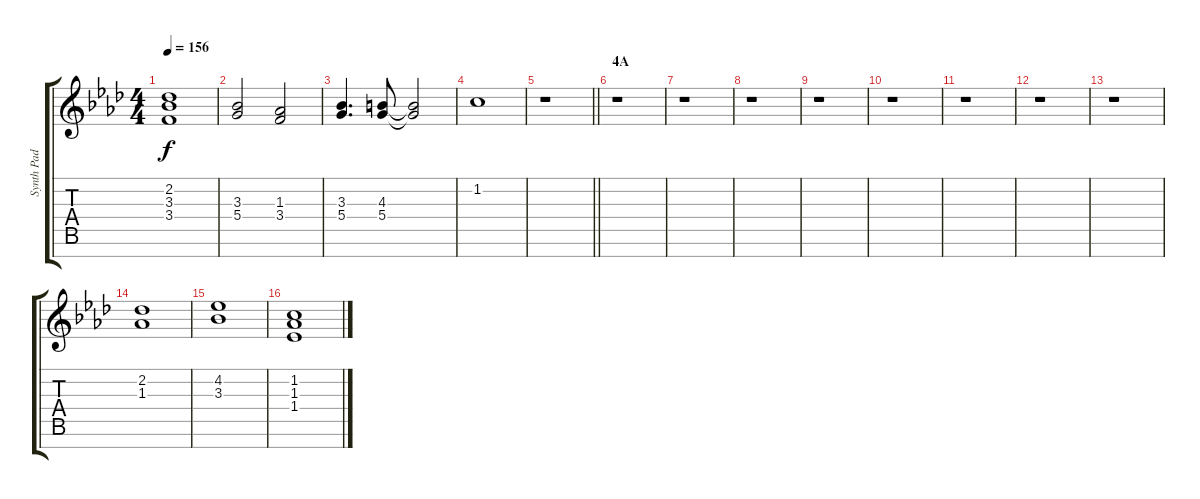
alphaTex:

\track ("Synth Pad I" "Synth Pad ") {instrument lead2sawtooth}
\staff {score tabs}
\tuning (E5 B4 G4 D4 A3 E3 B2) {hide}
\ts (4 4)
\tempo 156
\clef g2
\ks ab
(2.2{t} 3.3{t} 3.4{t}).1{dy f} |
(3.3 5.4).2 (1.3 3.4).2 |
(3.3 5.4).4{d} (4.3 5.4).8 (4.3{t} 5.4{t}).2 |
1.2.1 |
\barLineRight lightlight
r.1 |
\section ("" "4A")
r.1 |
r.1 |
r.1 |
r.1 |
r.1 |
r.1 |
r.1 |
r.1 |
(2.2 1.3).1 |
(4.2 3.3).1 |
(1.2 1.3 1.4).1
